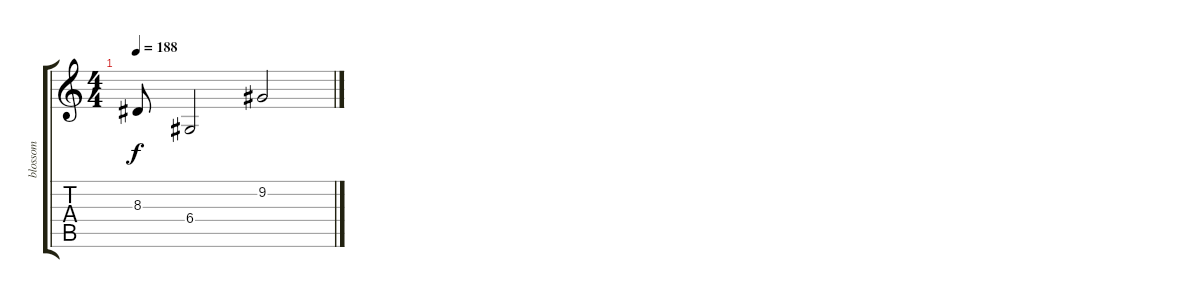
\track ("blossom" "blossom") {instrument lead6voice}
\staff {score tabs}
\tuning (E4 B3 G3 D3 A2 E2) {hide}
\ts (4 4)
\tempo 188
\clef g2
\ks c
8.3.8{dy f} 6.4.2 9.2.2
